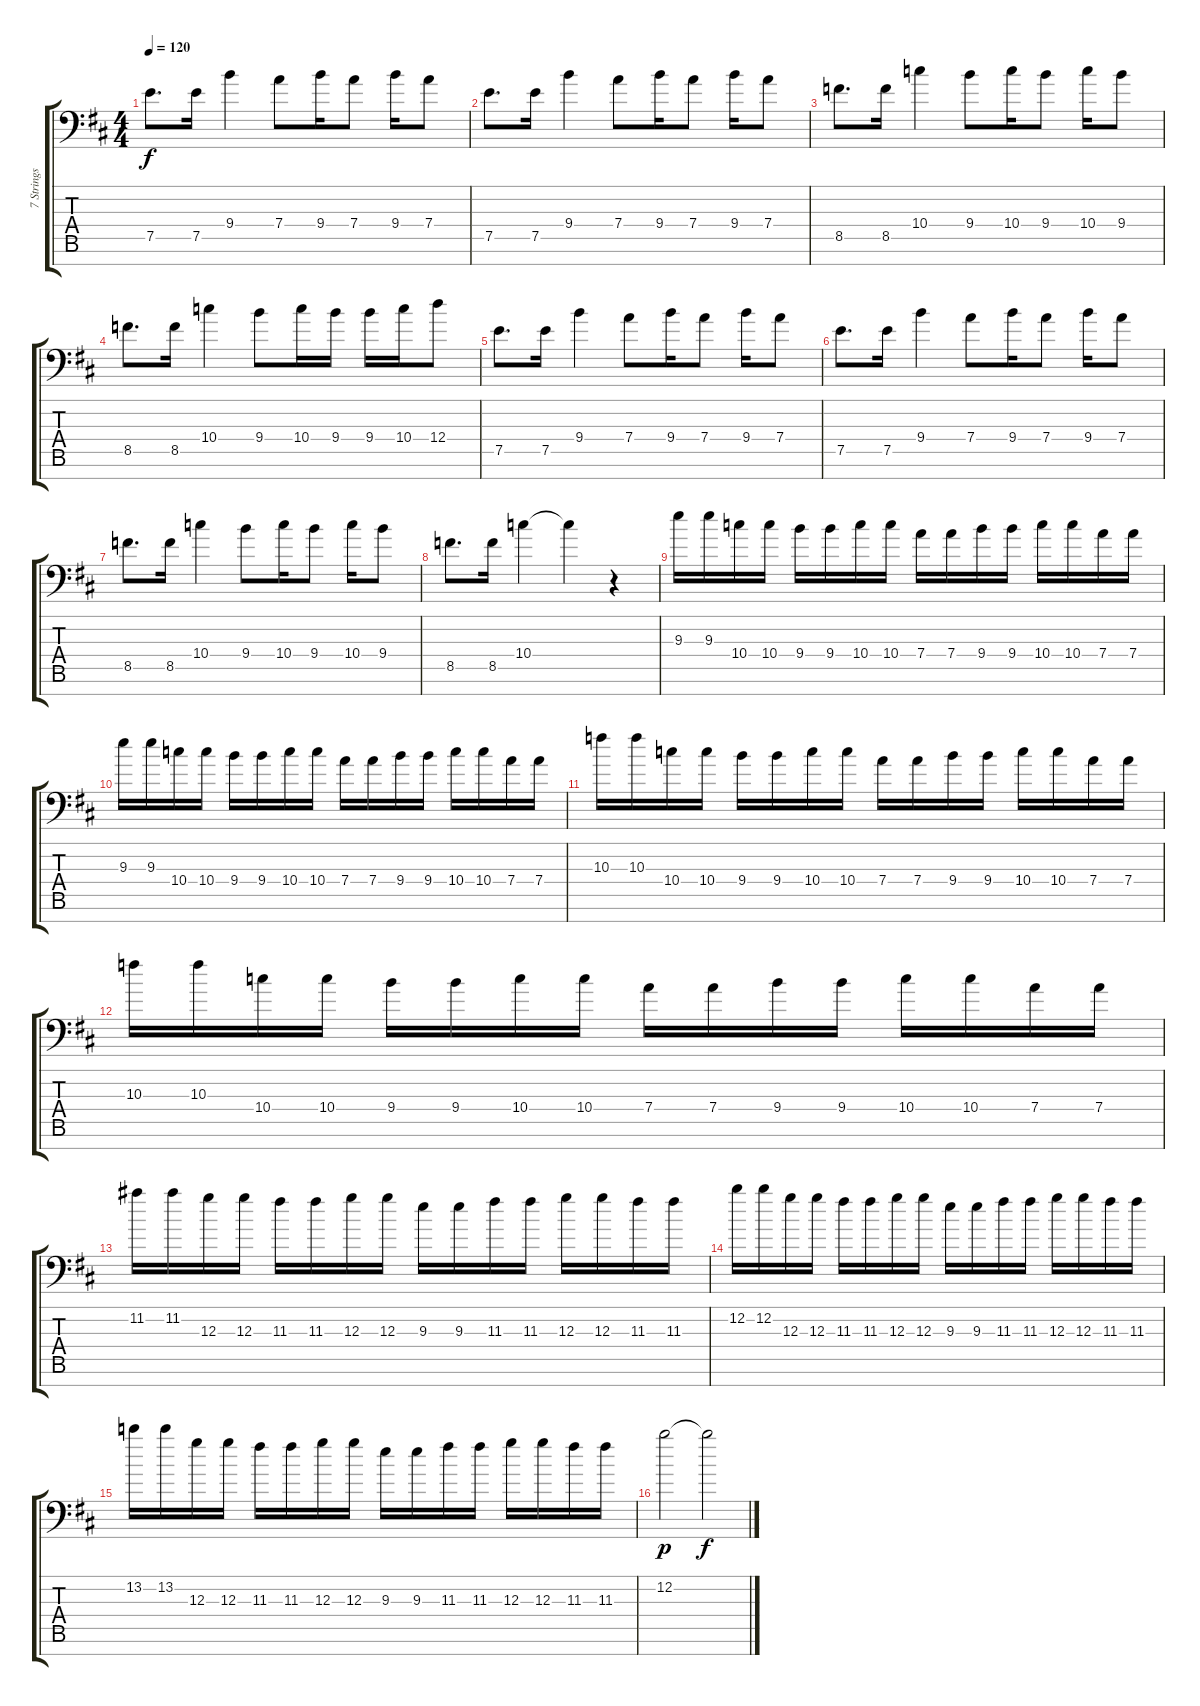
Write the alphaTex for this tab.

\track ("7 Strings ElectricGuitar AEADGBE Tuning" "7 Strings ") {instrument distortionguitar}
\staff {score tabs}
\tuning (E4 B3 G3 D3 A2 E2 A1) {hide}
\ts (4 4)
\tempo 120
\clef f4
\ks d
7.5.8{d dy f} 7.5.16 9.4.4 7.4.8 9.4.16 7.4.8 9.4.16 7.4.8 |
7.5.8{d} 7.5.16 9.4.4 7.4.8 9.4.16 7.4.8 9.4.16 7.4.8 |
8.5.8{d} 8.5.16 10.4.4 9.4.8 10.4.16 9.4.8 10.4.16 9.4.8 |
8.5.8{d} 8.5.16 10.4.4 9.4.8 10.4.16 9.4.16 9.4.16 10.4.16 12.4.8 |
7.5.8{d} 7.5.16 9.4.4 7.4.8 9.4.16 7.4.8 9.4.16 7.4.8 |
7.5.8{d} 7.5.16 9.4.4 7.4.8 9.4.16 7.4.8 9.4.16 7.4.8 |
8.5.8{d} 8.5.16 10.4.4 9.4.8 10.4.16 9.4.8 10.4.16 9.4.8 |
8.5.8{d} 8.5.16 10.4.4 10.4{t}.4 r.4 |
9.3.16{volume 6} 9.3.16 10.4.16 10.4.16 9.4.16 9.4.16 10.4.16 10.4.16 7.4.16 7.4.16 9.4.16 9.4.16 10.4.16 10.4.16 7.4.16 7.4.16 |
9.3.16{volume 6} 9.3.16 10.4.16 10.4.16 9.4.16 9.4.16 10.4.16 10.4.16 7.4.16 7.4.16 9.4.16 9.4.16 10.4.16 10.4.16 7.4.16 7.4.16 |
10.3.16 10.3.16 10.4.16 10.4.16 9.4.16 9.4.16 10.4.16 10.4.16 7.4.16 7.4.16 9.4.16 9.4.16 10.4.16 10.4.16 7.4.16 7.4.16 |
10.3.16 10.3.16 10.4.16 10.4.16 9.4.16 9.4.16 10.4.16 10.4.16 7.4.16 7.4.16 9.4.16 9.4.16 10.4.16 10.4.16 7.4.16 7.4.16 |
11.2.16 11.2.16 12.3.16 12.3.16 11.3.16 11.3.16 12.3.16 12.3.16 9.3.16 9.3.16 11.3.16 11.3.16 12.3.16 12.3.16 11.3.16 11.3.16 |
12.2.16 12.2.16 12.3.16 12.3.16 11.3.16 11.3.16 12.3.16 12.3.16 9.3.16 9.3.16 11.3.16 11.3.16 12.3.16 12.3.16 11.3.16 11.3.16 |
13.2.16 13.2.16 12.3.16 12.3.16 11.3.16 11.3.16 12.3.16 12.3.16 9.3.16 9.3.16 11.3.16 11.3.16 12.3.16 12.3.16 11.3.16 11.3.16 |
12.2.2{dy p} 12.2{t}.2{dy f}
